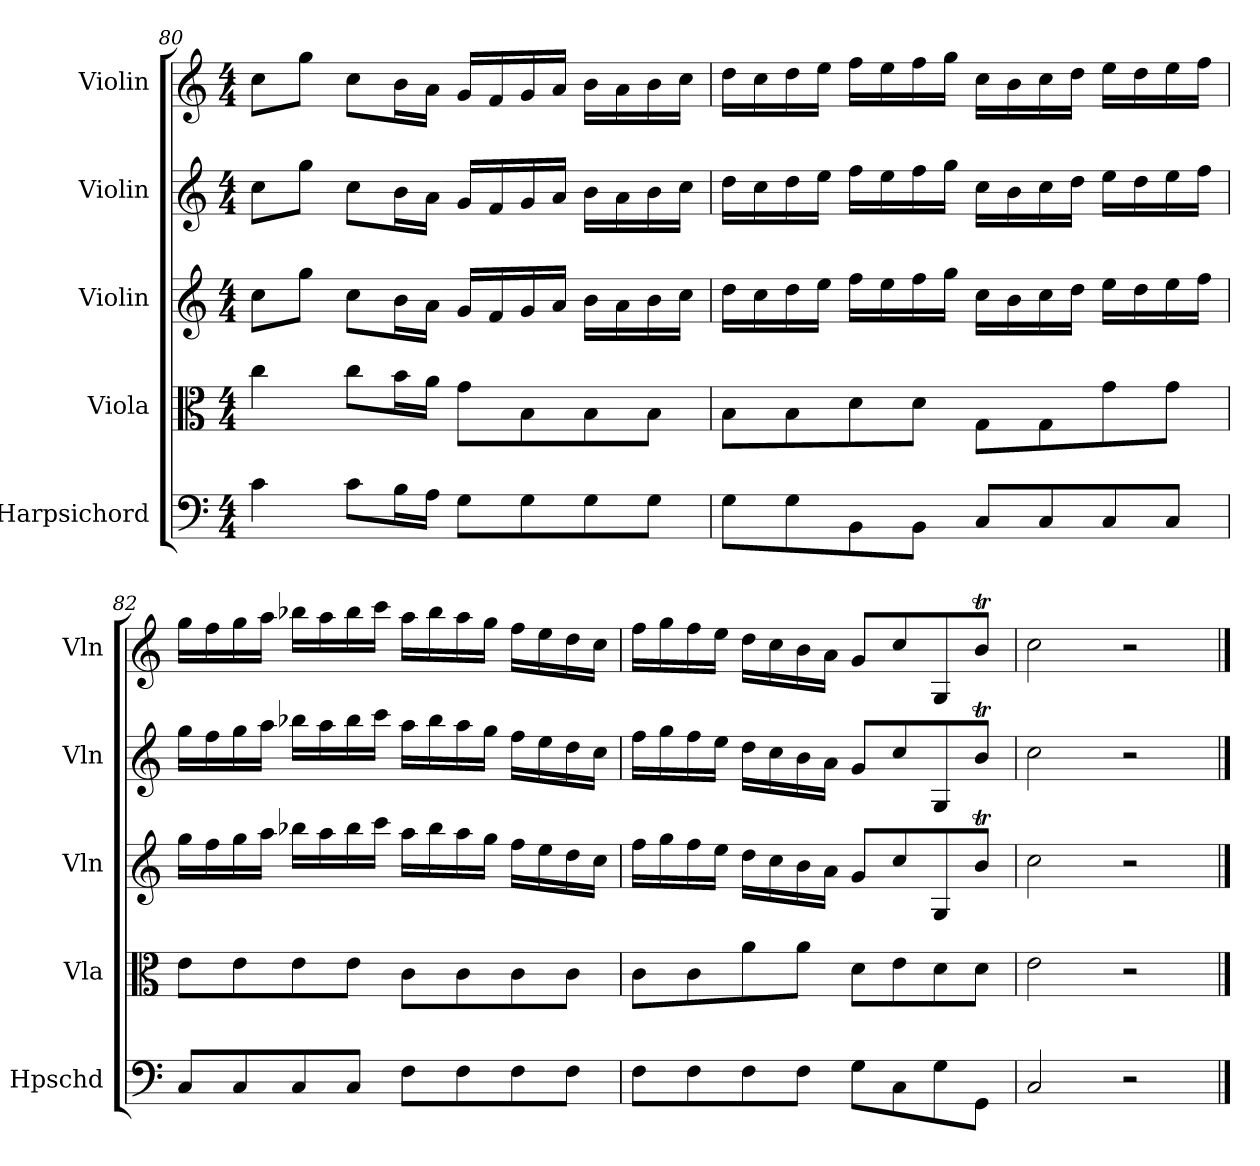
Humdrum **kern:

**kern	**kern	**kern	**kern	**kern
*part5	*part4	*part3	*part2	*part1
*staff5	*staff4	*staff3	*staff2	*staff1
*I"Harpsichord	*I"Viola	*I"Violin	*I"Violin	*I"Violin
*I'Hpschd	*I'Vla	*I'Vln	*I'Vln	*I'Vln
*clefF4	*clefC3	*clefG2	*clefG2	*clefG2
*k[]	*k[]	*k[]	*k[]	*k[]
*C:	*C:	*C:	*C:	*C:
*M4/4	*M4/4	*M4/4	*M4/4	*M4/4
=80	=80	=80	=80	=80
4c\	4cc\	8cc\L	8cc\L	8cc\L
.	.	8gg\J	8gg\J	8gg\J
8c\L	8cc\L	8cc\L	8cc\L	8cc\L
16B\L	16b\L	16b\L	16b\L	16b\L
16A\JJ	16a\JJ	16a\JJ	16a\JJ	16a\JJ
8G\L	8g\L	16g/LL	16g/LL	16g/LL
.	.	16f/	16f/	16f/
8G\	8B\	16g/	16g/	16g/
.	.	16a/JJ	16a/JJ	16a/JJ
8G\	8B\	16b\LL	16b\LL	16b\LL
.	.	16a\	16a\	16a\
8G\J	8B\J	16b\	16b\	16b\
.	.	16cc\JJ	16cc\JJ	16cc\JJ
=81	=81	=81	=81	=81
8G\L	8B\L	16dd\LL	16dd\LL	16dd\LL
.	.	16cc\	16cc\	16cc\
8G\	8B\	16dd\	16dd\	16dd\
.	.	16ee\JJ	16ee\JJ	16ee\JJ
8BB\	8d\	16ff\LL	16ff\LL	16ff\LL
.	.	16ee\	16ee\	16ee\
8BB\J	8d\J	16ff\	16ff\	16ff\
.	.	16gg\JJ	16gg\JJ	16gg\JJ
8C/L	8G\L	16cc\LL	16cc\LL	16cc\LL
.	.	16b\	16b\	16b\
8C/	8G\	16cc\	16cc\	16cc\
.	.	16dd\JJ	16dd\JJ	16dd\JJ
8C/	8g\	16ee\LL	16ee\LL	16ee\LL
.	.	16dd\	16dd\	16dd\
8C/J	8g\J	16ee\	16ee\	16ee\
.	.	16ff\JJ	16ff\JJ	16ff\JJ
=82	=82	=82	=82	=82
8C/L	8e\L	16gg\LL	16gg\LL	16gg\LL
.	.	16ff\	16ff\	16ff\
8C/	8e\	16gg\	16gg\	16gg\
.	.	16aa\JJ	16aa\JJ	16aa\JJ
8C/	8e\	16bb-X\LL	16bb-X\LL	16bb-X\LL
.	.	16aa\	16aa\	16aa\
8C/J	8e\J	16bb-\	16bb-\	16bb-\
.	.	16ccc\JJ	16ccc\JJ	16ccc\JJ
8F\L	8c\L	16aa\LL	16aa\LL	16aa\LL
.	.	16bb-\	16bb-\	16bb-\
8F\	8c\	16aa\	16aa\	16aa\
.	.	16gg\JJ	16gg\JJ	16gg\JJ
8F\	8c\	16ff\LL	16ff\LL	16ff\LL
.	.	16ee\	16ee\	16ee\
8F\J	8c\J	16dd\	16dd\	16dd\
.	.	16cc\JJ	16cc\JJ	16cc\JJ
=83	=83	=83	=83	=83
8F\L	8c\L	16ff\LL	16ff\LL	16ff\LL
.	.	16gg\	16gg\	16gg\
8F\	8c\	16ff\	16ff\	16ff\
.	.	16ee\JJ	16ee\JJ	16ee\JJ
8F\	8a\	16dd\LL	16dd\LL	16dd\LL
.	.	16cc\	16cc\	16cc\
8F\J	8a\J	16b\	16b\	16b\
.	.	16a\JJ	16a\JJ	16a\JJ
8G\L	8d\L	8g/L	8g/L	8g/L
8C\	8e\	8cc/	8cc/	8cc/
8G\	8d\	8G/	8G/	8G/
8GG\J	8d\J	8bt/J	8bt/J	8bt/J
=84	=84	=84	=84	=84
2C/	2e\	2cc\	2cc\	2cc\
2r	2r	2r	2r	2r
==	==	==	==	==
*-	*-	*-	*-	*-
